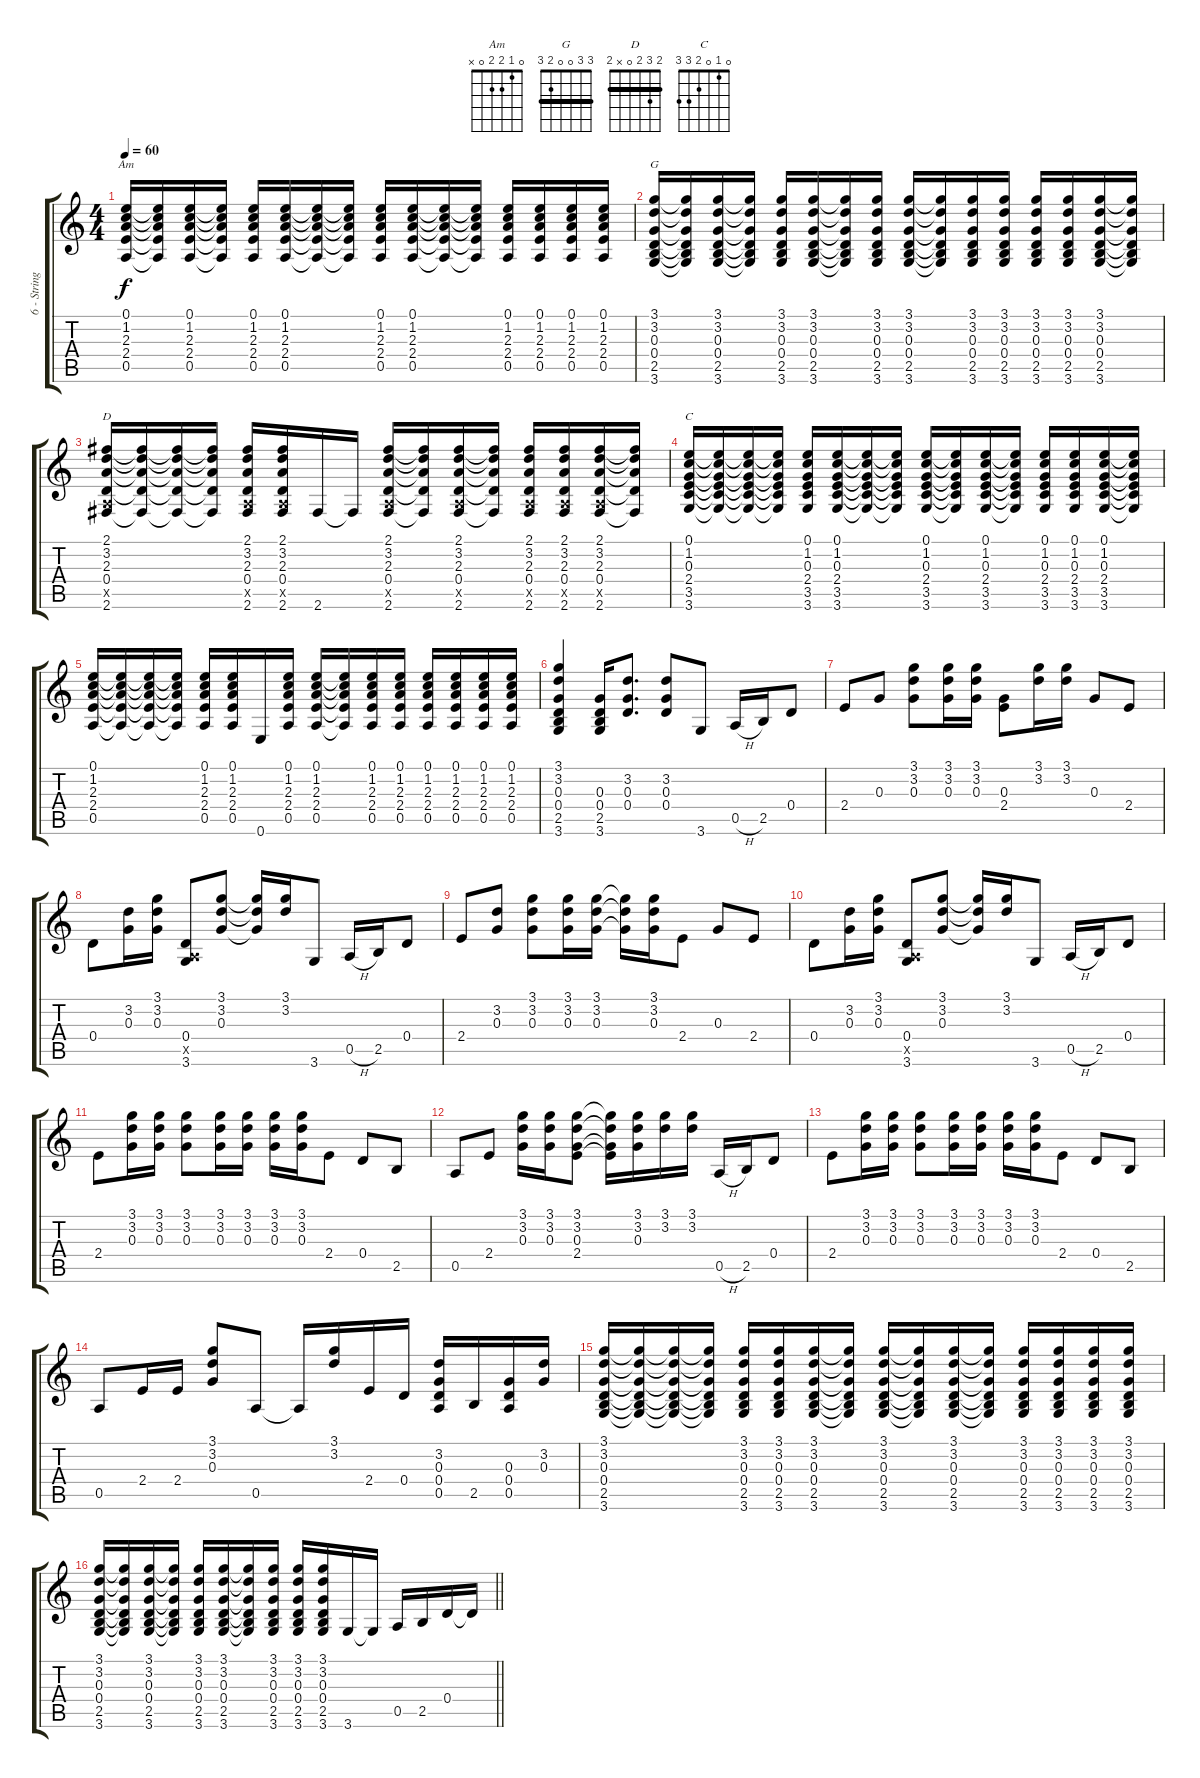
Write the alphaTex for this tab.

\track ("6 - String Acoustic" "6 - String") {instrument acousticguitarsteel}
\staff {score tabs}
\tuning (E4 B3 G3 D3 A2 E2) {hide}
\chord ("Am" 0 1 2 2 0 x)
\chord ("G" 3 3 0 0 2 3) {barre 3}
\chord ("D" 2 3 2 0 x 2) {barre 2}
\chord ("C" 0 1 0 2 3 3)
\ts (4 4)
\tempo 60
\clef g2
\ks c
(0.1 1.2 2.3 2.4 0.5).16{ch "Am" dy f} (0.1{t} 1.2{t} 2.3{t} 2.4{t} 0.5{t}).16 (0.1 1.2 2.3 2.4 0.5).16 (0.1{t} 1.2{t} 2.3{t} 2.4{t} 0.5{t}).16 (0.1 1.2 2.3 2.4 0.5).16 (0.1 1.2 2.3 2.4 0.5).16 (0.1{t} 1.2{t} 2.3{t} 2.4{t} 0.5{t}).16 (0.1{t} 1.2{t} 2.3{t} 2.4{t} 0.5{t}).16 (0.1 1.2 2.3 2.4 0.5).16 (0.1 1.2 2.3 2.4 0.5).16 (0.1{t} 1.2{t} 2.3{t} 2.4{t} 0.5{t}).16 (0.1{t} 1.2{t} 2.3{t} 2.4{t} 0.5{t}).16 (0.1 1.2 2.3 2.4 0.5).16 (0.1 1.2 2.3 2.4 0.5).16 (0.1 1.2 2.3 2.4 0.5).16 (0.1 1.2 2.3 2.4 0.5).16 |
(3.1 3.2 0.3 0.4 2.5 3.6).16{ch "G"} (3.1{t} 3.2{t} 0.3{t} 0.4{t} 2.5{t} 3.6{t}).16 (3.1 3.2 0.3 0.4 2.5 3.6).16 (3.1{t} 3.2{t} 0.3{t} 0.4{t} 2.5{t} 3.6{t}).16 (3.1 3.2 0.3 0.4 2.5 3.6).16 (3.1 3.2 0.3 0.4 2.5 3.6).16 (3.1{t} 3.2{t} 0.3{t} 0.4{t} 2.5{t} 3.6{t}).16 (3.1 3.2 0.3 0.4 2.5 3.6).16 (3.1 3.2 0.3 0.4 2.5 3.6).16 (3.1{t} 3.2{t} 0.3{t} 0.4{t} 2.5{t} 3.6{t}).16 (3.1 3.2 0.3 0.4 2.5 3.6).16 (3.1 3.2 0.3 0.4 2.5 3.6).16 (3.1 3.2 0.3 0.4 2.5 3.6).16 (3.1 3.2 0.3 0.4 2.5 3.6).16 (3.1 3.2 0.3 0.4 2.5 3.6).16 (3.1{t} 3.2{t} 0.3{t} 0.4{t} 2.5{t} 3.6{t}).16 |
(2.1 3.2 2.3 0.4 0.5{x} 2.6).16{ch "D"} (2.1{t} 3.2{t} 2.3{t} 0.4{t} 2.6{t}).16 (2.1{t} 3.2{t} 2.3{t} 0.4{t} 2.6{t}).16 (2.1{t} 3.2{t} 2.3{t} 0.4{t} 2.6{t}).16 (2.1 3.2 2.3 0.4 0.5{x} 2.6).16 (2.1 3.2 2.3 0.4 0.5{x} 2.6).16 2.6.16 2.6{t}.16 (2.1 3.2 2.3 0.4 0.5{x} 2.6).16 (2.1{t} 3.2{t} 2.3{t} 0.4{t} 2.6{t}).16 (2.1 3.2 2.3 0.4 0.5{x} 2.6).16 (2.1{t} 3.2{t} 2.3{t} 0.4{t} 2.6{t}).16 (2.1 3.2 2.3 0.4 0.5{x} 2.6).16 (2.1 3.2 2.3 0.4 0.5{x} 2.6).16 (2.1 3.2 2.3 0.4 0.5{x} 2.6).16 (2.1{t} 3.2{t} 2.3{t} 0.4{t} 2.6{t}).16 |
(0.1 1.2 0.3 2.4 3.5 3.6).16{ch "C"} (0.1{t} 1.2{t} 0.3{t} 2.4{t} 3.5{t} 3.6{t}).16 (0.1{t} 1.2{t} 0.3{t} 2.4{t} 3.5{t} 3.6{t}).16 (0.1{t} 1.2{t} 0.3{t} 2.4{t} 3.5{t} 3.6{t}).16 (0.1 1.2 0.3 2.4 3.5 3.6).16 (0.1 1.2 0.3 2.4 3.5 3.6).16 (0.1{t} 1.2{t} 0.3{t} 2.4{t} 3.5{t} 3.6{t}).16 (0.1{t} 1.2{t} 0.3{t} 2.4{t} 3.5{t} 3.6{t}).16 (0.1 1.2 0.3 2.4 3.5 3.6).16 (0.1{t} 1.2{t} 0.3{t} 2.4{t} 3.5{t} 3.6{t}).16 (0.1 1.2 0.3 2.4 3.5 3.6).16 (0.1{t} 1.2{t} 0.3{t} 2.4{t} 3.5{t} 3.6{t}).16 (0.1 1.2 0.3 2.4 3.5 3.6).16 (0.1 1.2 0.3 2.4 3.5 3.6).16 (0.1 1.2 0.3 2.4 3.5 3.6).16 (0.1{t} 1.2{t} 0.3{t} 2.4{t} 3.5{t} 3.6{t}).16 |
(0.1 1.2 2.3 2.4 0.5).16 (0.1{t} 1.2{t} 2.3{t} 2.4{t} 0.5{t}).16 (0.1{t} 1.2{t} 2.3{t} 2.4{t} 0.5{t}).16 (0.1{t} 1.2{t} 2.3{t} 2.4{t} 0.5{t}).16 (0.1 1.2 2.3 2.4 0.5).16 (0.1 1.2 2.3 2.4 0.5).16 0.6.16 (0.1 1.2 2.3 2.4 0.5).16 (0.1 1.2 2.3 2.4 0.5).16 (0.1{t} 1.2{t} 2.3{t} 2.4{t} 0.5{t}).16 (0.1 1.2 2.3 2.4 0.5).16 (0.1 1.2 2.3 2.4 0.5).16 (0.1 1.2 2.3 2.4 0.5).16 (0.1 1.2 2.3 2.4 0.5).16 (0.1 1.2 2.3 2.4 0.5).16 (0.1 1.2 2.3 2.4 0.5).16 |
(3.1 3.2 0.3 0.4 2.5 3.6).4 (0.3 0.4 2.5 3.6).16 (3.2 0.3 0.4).8{d} (3.2 0.3 0.4).8 3.6.8 0.5{h}.16 2.5.16 0.4.8 |
2.4.8 0.3.8 (3.1 3.2 0.3).8 (3.1 3.2 0.3).16 (3.1 3.2 0.3).16 (0.3 2.4).8 (3.1 3.2).16 (3.1 3.2).16 0.3.8 2.4.8 |
0.4.8 (3.2 0.3).16 (3.1 3.2 0.3).16 (0.4 0.5{x} 3.6).8 (3.1 3.2 0.3).8 (3.1{t} 3.2{t} 0.3{t}).16 (3.1 3.2).16 3.6.8 0.5{h}.16 2.5.16 0.4.8 |
2.4.8 (3.2 0.3).8 (3.1 3.2 0.3).8 (3.1 3.2 0.3).16 (3.1 3.2 0.3).16 (3.1{t} 3.2{t} 0.3{t}).16 (3.1 3.2 0.3).16 2.4.8 0.3.8 2.4.8 |
0.4.8 (3.2 0.3).16 (3.1 3.2 0.3).16 (0.4 0.5{x} 3.6).8 (3.1 3.2 0.3).8 (3.1{t} 3.2{t} 0.3{t}).16 (3.1 3.2).16 3.6.8 0.5{h}.16 2.5.16 0.4.8 |
2.4.8 (3.1 3.2 0.3).16 (3.1 3.2 0.3).16 (3.1 3.2 0.3).8 (3.1 3.2 0.3).16 (3.1 3.2 0.3).16 (3.1 3.2 0.3).16 (3.1 3.2 0.3).16 2.4.8 0.4.8 2.5.8 |
0.5.8 2.4.8 (3.1 3.2 0.3).16 (3.1 3.2 0.3).16 (3.1 3.2 0.3 2.4).8 (3.1{t} 3.2{t} 0.3{t} 2.4{t}).16 (3.1 3.2 0.3).16 (3.1 3.2).16 (3.1 3.2).16 0.5{h}.16 2.5.16 0.4.8 |
2.4.8 (3.1 3.2 0.3).16 (3.1 3.2 0.3).16 (3.1 3.2 0.3).8 (3.1 3.2 0.3).16 (3.1 3.2 0.3).16 (3.1 3.2 0.3).16 (3.1 3.2 0.3).16 2.4.8 0.4.8 2.5.8 |
0.5.8 2.4.16 2.4.16 (3.1 3.2 0.3).8 0.5.8 0.5{t}.16 (3.1 3.2).16 2.4.16 0.4.16 (3.2 0.3 0.4 0.5).16 2.5.16 (0.3 0.4 0.5).16 (3.2 0.3).16 |
(3.1 3.2 0.3 0.4 2.5 3.6).16 (3.1{t} 3.2{t} 0.3{t} 0.4{t} 2.5{t} 3.6{t}).16 (3.1{t} 3.2{t} 0.3{t} 0.4{t} 2.5{t} 3.6{t}).16 (3.1{t} 3.2{t} 0.3{t} 0.4{t} 2.5{t} 3.6{t}).16 (3.1 3.2 0.3 0.4 2.5 3.6).16 (3.1 3.2 0.3 0.4 2.5 3.6).16 (3.1 3.2 0.3 0.4 2.5 3.6).16 (3.1{t} 3.2{t} 0.3{t} 0.4{t} 2.5{t} 3.6{t}).16 (3.1 3.2 0.3 0.4 2.5 3.6).16 (3.1{t} 3.2{t} 0.3{t} 0.4{t} 2.5{t} 3.6{t}).16 (3.1 3.2 0.3 0.4 2.5 3.6).16 (3.1{t} 3.2{t} 0.3{t} 0.4{t} 2.5{t} 3.6{t}).16 (3.1 3.2 0.3 0.4 2.5 3.6).16 (3.1 3.2 0.3 0.4 2.5 3.6).16 (3.1 3.2 0.3 0.4 2.5 3.6).16 (3.1 3.2 0.3 0.4 2.5 3.6).16 |
\barLineRight lightlight
(3.1 3.2 0.3 0.4 2.5 3.6).16 (3.1{t} 3.2{t} 0.3{t} 0.4{t} 2.5{t} 3.6{t}).16 (3.1 3.2 0.3 0.4 2.5 3.6).16 (3.1{t} 3.2{t} 0.3{t} 0.4{t} 2.5{t} 3.6{t}).16 (3.1 3.2 0.3 0.4 2.5 3.6).16 (3.1 3.2 0.3 0.4 2.5 3.6).16 (3.1{t} 3.2{t} 0.3{t} 0.4{t} 2.5{t} 3.6{t}).16 (3.1 3.2 0.3 0.4 2.5 3.6).16 (3.1 3.2 0.3 0.4 2.5 3.6).16 (3.1 3.2 0.3 0.4 2.5 3.6).16 3.6.16 3.6{t}.16 0.5.16 2.5.16 0.4.16 0.4{t}.16
